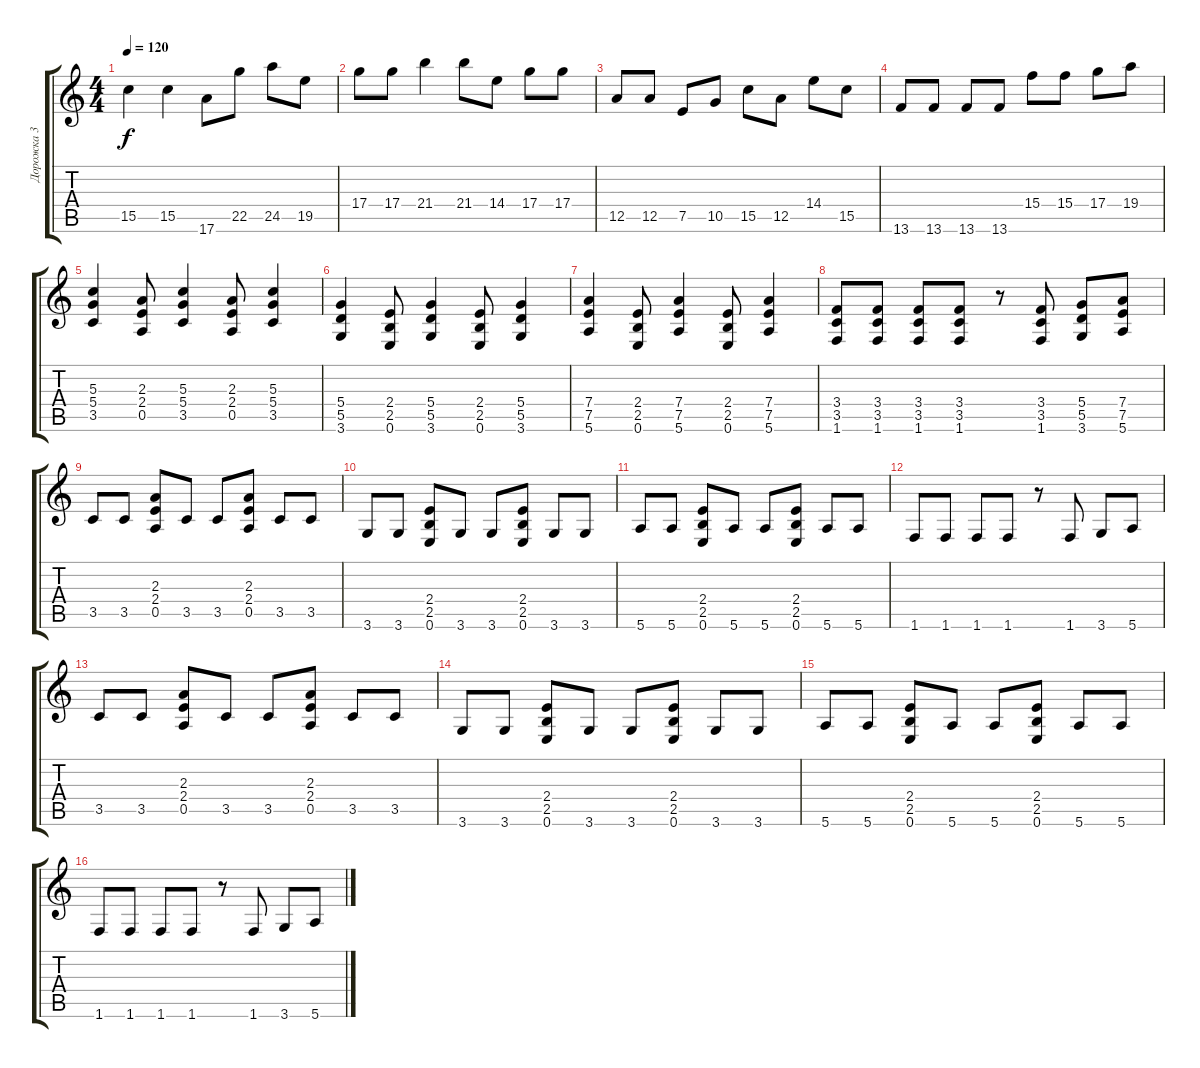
\track ("Дорожка 3" "Дорожка 3") {instrument distortionguitar}
\staff {score tabs}
\tuning (E4 B3 G3 D3 A2 E2) {hide}
\ts (4 4)
\tempo 120
\clef g2
\ks c
15.5.4{dy f} 15.5.4 17.6.8 22.5.8 24.5.8 19.5.8 |
17.4.8 17.4.8 21.4.4 21.4.8 14.4.8 17.4.8 17.4.8 |
12.5.8 12.5.8 7.5.8 10.5.8 15.5.8 12.5.8 14.4.8 15.5.8 |
13.6.8 13.6.8 13.6.8 13.6.8 15.4.8 15.4.8 17.4.8 19.4.8 |
(5.3 5.4 3.5).4 (2.3 2.4 0.5).8 (5.3 5.4 3.5).4 (2.3 2.4 0.5).8 (5.3 5.4 3.5).4 |
(5.4 5.5 3.6).4 (2.4 2.5 0.6).8 (5.4 5.5 3.6).4 (2.4 2.5 0.6).8 (5.4 5.5 3.6).4 |
(7.4 7.5 5.6).4 (2.4 2.5 0.6).8 (7.4 7.5 5.6).4 (2.4 2.5 0.6).8 (7.4 7.5 5.6).4 |
(3.4 3.5 1.6).8 (3.4 3.5 1.6).8 (3.4 3.5 1.6).8 (3.4 3.5 1.6).8 r.8 (3.4 3.5 1.6).8 (5.4 5.5 3.6).8 (7.4 7.5 5.6).8 |
3.5.8 3.5.8 (2.3 2.4 0.5).8 3.5.8 3.5.8 (2.3 2.4 0.5).8 3.5.8 3.5.8 |
3.6.8 3.6.8 (2.4 2.5 0.6).8 3.6.8 3.6.8 (2.4 2.5 0.6).8 3.6.8 3.6.8 |
5.6.8 5.6.8 (2.4 2.5 0.6).8 5.6.8 5.6.8 (2.4 2.5 0.6).8 5.6.8 5.6.8 |
1.6.8 1.6.8 1.6.8 1.6.8 r.8 1.6.8 3.6.8 5.6.8 |
3.5.8 3.5.8 (2.3 2.4 0.5).8 3.5.8 3.5.8 (2.3 2.4 0.5).8 3.5.8 3.5.8 |
3.6.8 3.6.8 (2.4 2.5 0.6).8 3.6.8 3.6.8 (2.4 2.5 0.6).8 3.6.8 3.6.8 |
5.6.8 5.6.8 (2.4 2.5 0.6).8 5.6.8 5.6.8 (2.4 2.5 0.6).8 5.6.8 5.6.8 |
1.6.8 1.6.8 1.6.8 1.6.8 r.8 1.6.8 3.6.8 5.6.8
